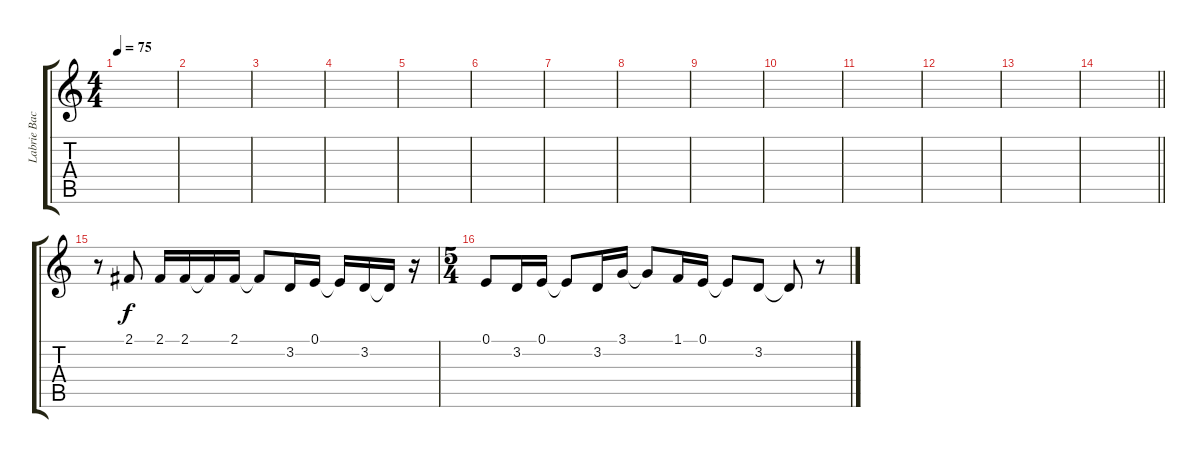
\track ("Labrie Back Vocals" "Labrie Bac") {instrument violin}
\staff {score tabs}
\tuning (E4 B3 G3 D3 A2 E2) {hide}
\ts (4 4)
\tempo 75
\clef g2
\ks c
|
|
|
|
|
|
|
|
|
|
|
|
|
\barLineRight lightlight
|
r.8 2.1.8 2.1.16 2.1.16 2.1{t}.16 2.1.16 2.1{t}.8 3.2.16 0.1.16 0.1{t}.16 3.2.16 3.2{t}.16 r.16 |
\ts (5 4)
0.1.8 3.2.16 0.1.16 0.1{t}.8 3.2.16 3.1.16 3.1{t}.8 1.1.16 0.1.16 0.1{t}.8 3.2.8 3.2{t}.8 r.8
